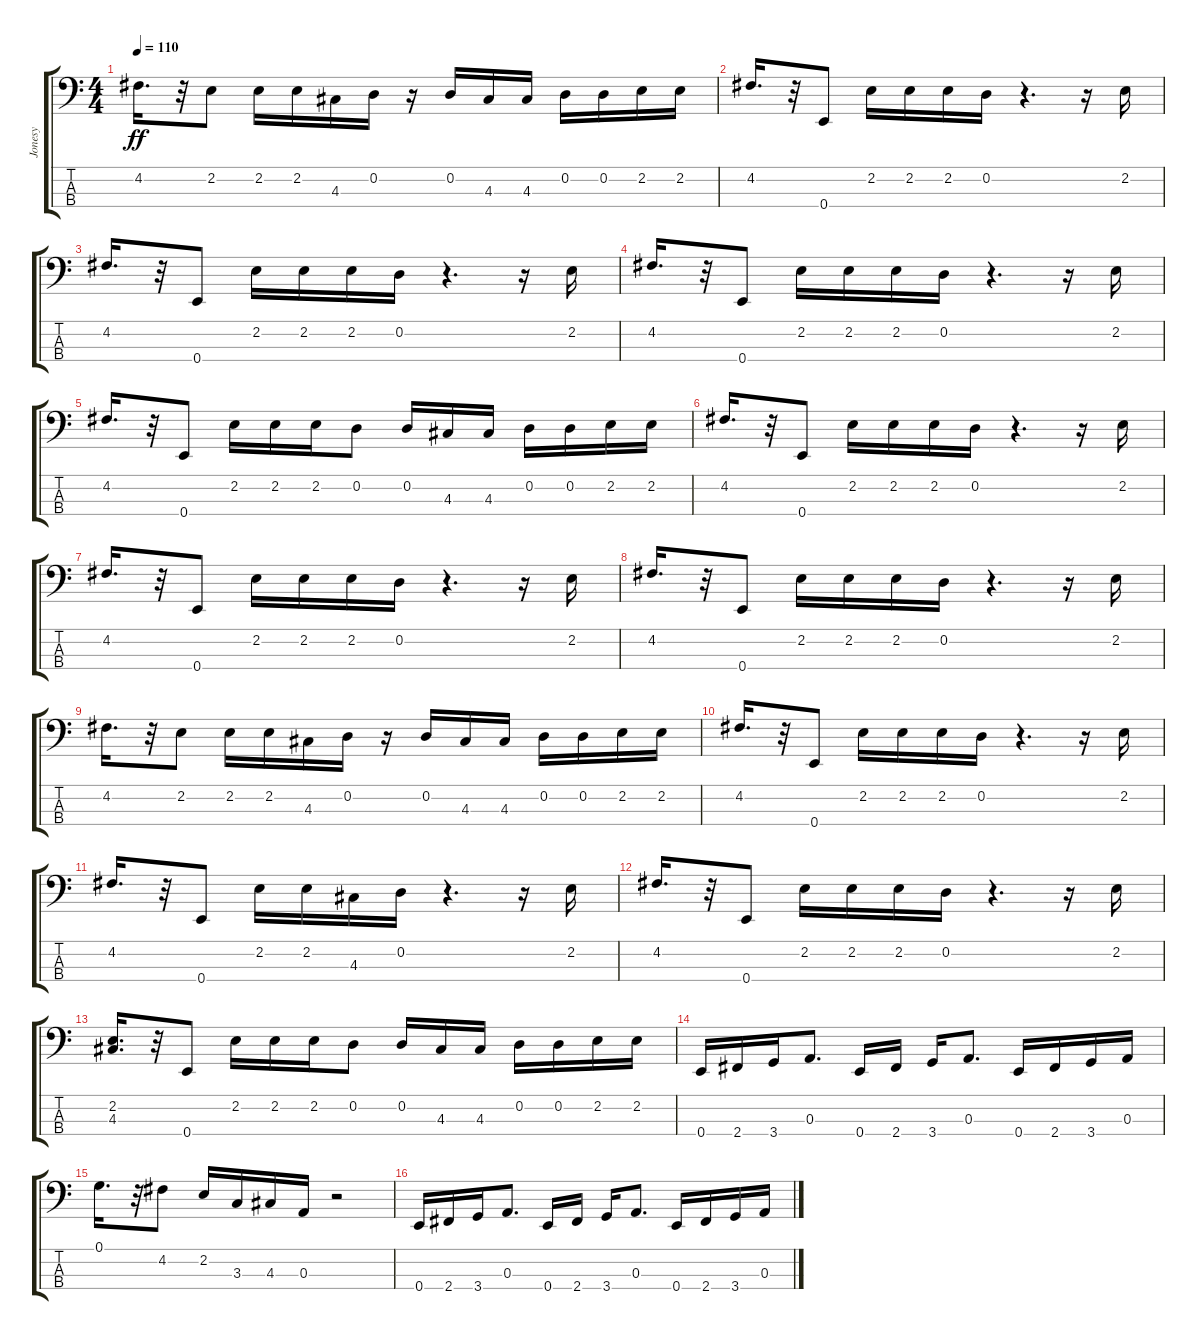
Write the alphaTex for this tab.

\track ("Jonesy" "Jonesy") {instrument electricbassfinger}
\staff {score tabs}
\tuning (G2 D2 A1 E1) {hide}
\ts (4 4)
\tempo 110
\clef f4
\ks c
4.2.16{d dy ff} r.32 2.2.8 2.2.16 2.2.16 4.3.16 0.2.16 r.16 0.2.16 4.3.16 4.3.16 0.2.16 0.2.16 2.2.16 2.2.16 |
4.2.16{d} r.32 0.4.8 2.2.16 2.2.16 2.2.16 0.2.16 r.4{d} r.16 2.2.16 |
4.2.16{d} r.32 0.4.8 2.2.16 2.2.16 2.2.16 0.2.16 r.4{d} r.16 2.2.16 |
4.2.16{d} r.32 0.4.8 2.2.16 2.2.16 2.2.16 0.2.16 r.4{d} r.16 2.2.16 |
4.2.16{d} r.32 0.4.8 2.2.16 2.2.16 2.2.16 0.2.8 0.2.16 4.3.16 4.3.16 0.2.16 0.2.16 2.2.16 2.2.16 |
4.2.16{d} r.32 0.4.8 2.2.16 2.2.16 2.2.16 0.2.16 r.4{d} r.16 2.2.16 |
4.2.16{d} r.32 0.4.8 2.2.16 2.2.16 2.2.16 0.2.16 r.4{d} r.16 2.2.16 |
4.2.16{d} r.32 0.4.8 2.2.16 2.2.16 2.2.16 0.2.16 r.4{d} r.16 2.2.16 |
4.2.16{d} r.32 2.2.8 2.2.16 2.2.16 4.3.16 0.2.16 r.16 0.2.16 4.3.16 4.3.16 0.2.16 0.2.16 2.2.16 2.2.16 |
4.2.16{d} r.32 0.4.8 2.2.16 2.2.16 2.2.16 0.2.16 r.4{d} r.16 2.2.16 |
4.2.16{d} r.32 0.4.8 2.2.16 2.2.16 4.3.16 0.2.16 r.4{d} r.16 2.2.16 |
4.2.16{d} r.32 0.4.8 2.2.16 2.2.16 2.2.16 0.2.16 r.4{d} r.16 2.2.16 |
(2.2 4.3).16{d} r.32 0.4.8 2.2.16 2.2.16 2.2.16 0.2.8 0.2.16 4.3.16 4.3.16 0.2.16 0.2.16 2.2.16 2.2.16 |
0.4.16 2.4.16 3.4.16 0.3.8{d} 0.4.16 2.4.16 3.4.16 0.3.8{d} 0.4.16 2.4.16 3.4.16 0.3.16 |
0.1.16{d} r.32 4.2.8 2.2.16 3.3.16 4.3.16 0.3.16 r.2 |
0.4.16 2.4.16 3.4.16 0.3.8{d} 0.4.16 2.4.16 3.4.16 0.3.8{d} 0.4.16 2.4.16 3.4.16 0.3.16
